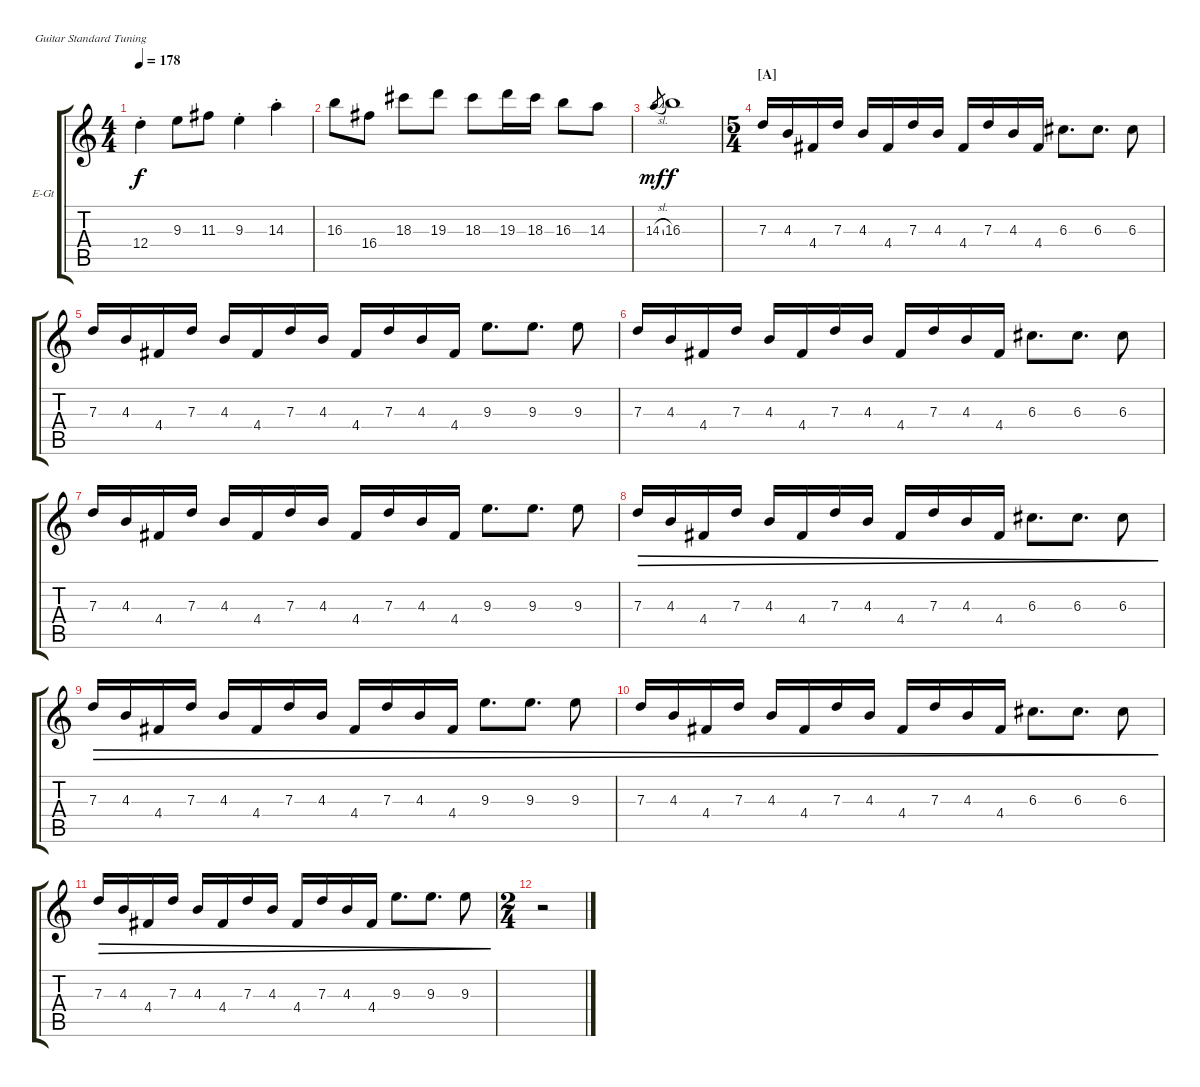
\defaultSystemsLayout 4
\bracketExtendMode groupsimilarinstruments
\firstSystemTrackNameOrientation horizontal
\otherSystemsTrackNameOrientation horizontal
\track ("Electric Guitar" "E-Gt") {instrument distortionguitar}
\staff {score tabs}
\tuning (E4 B3 G3 D3 A2 E2)
\ts (4 4)
\tempo 178
\clef g2
\ks c
12.4{st}.4{dy f} 9.3.8 11.3.8 9.3{st}.4 14.3{st}.4 |
16.3.8 16.4.8 18.3.8 19.3.8 18.3.8 19.3.16 18.3.16 16.3.8 14.3.8 |
\scale
0.199146 14.3{sl}.8{gr dy mf} 16.3.1{dy f} |
\ts (5 4)
\section ("A" "")
\scale
0.375967 7.3.16 4.3.16 4.4.16 7.3.16 4.3.16 4.4.16 7.3.16 4.3.16 4.4.16 7.3.16 4.3.16 4.4.16 6.3.8{d} 6.3.8{d} 6.3.8 |
\scale
0.425059 7.3.16 4.3.16 4.4.16 7.3.16 4.3.16 4.4.16 7.3.16 4.3.16 4.4.16 7.3.16 4.3.16 4.4.16 9.3.8{d} 9.3.8{d} 9.3.8 |
7.3.16 4.3.16 4.4.16 7.3.16 4.3.16 4.4.16 7.3.16 4.3.16 4.4.16 7.3.16 4.3.16 4.4.16 6.3.8{d} 6.3.8{d} 6.3.8 |
7.3.16 4.3.16 4.4.16 7.3.16 4.3.16 4.4.16 7.3.16 4.3.16 4.4.16 7.3.16 4.3.16 4.4.16 9.3.8{d} 9.3.8{d} 9.3.8 |
7.3.16{dec} 4.3.16{dec} 4.4.16{dec} 7.3.16{dec} 4.3.16{dec} 4.4.16{dec} 7.3.16{dec} 4.3.16{dec} 4.4.16{dec} 7.3.16{dec} 4.3.16{dec} 4.4.16{dec} 6.3.8{d dec} 6.3.8{d dec} 6.3.8{dec} |
7.3.16{dec} 4.3.16{dec} 4.4.16{dec} 7.3.16{dec} 4.3.16{dec} 4.4.16{dec} 7.3.16{dec} 4.3.16{dec} 4.4.16{dec} 7.3.16{dec} 4.3.16{dec} 4.4.16{dec} 9.3.8{d dec} 9.3.8{d dec} 9.3.8{dec} |
7.3.16{dec} 4.3.16{dec} 4.4.16{dec} 7.3.16{dec} 4.3.16{dec} 4.4.16{dec} 7.3.16{dec} 4.3.16{dec} 4.4.16{dec} 7.3.16{dec} 4.3.16{dec} 4.4.16{dec} 6.3.8{d dec} 6.3.8{d dec} 6.3.8{dec} |
7.3.16{dec} 4.3.16{dec} 4.4.16{dec} 7.3.16{dec} 4.3.16{dec} 4.4.16{dec} 7.3.16{dec} 4.3.16{dec} 4.4.16{dec} 7.3.16{dec} 4.3.16{dec} 4.4.16{dec} 9.3.8{d dec} 9.3.8{d dec} 9.3.8{dec} |
\ts (2 4)
r.2
